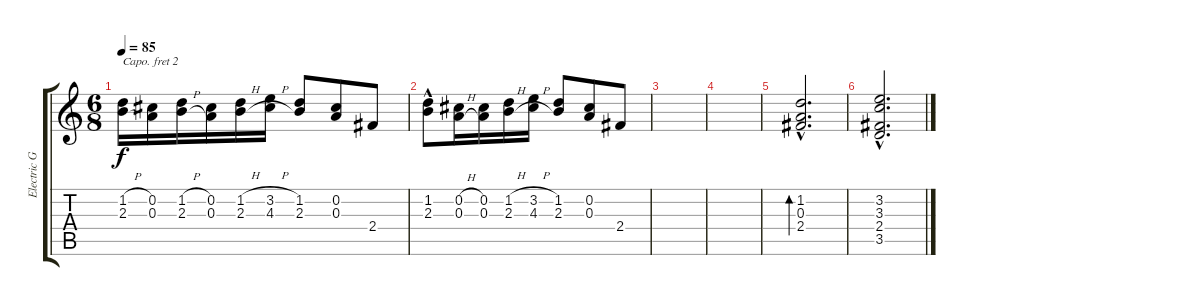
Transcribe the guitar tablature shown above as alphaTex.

\track ("Electric Guitar 1 (Johnny Marr)" "Electric G") {instrument electricguitarjazz}
\staff {score tabs}
\capo 2
\tuning (E4 B3 G3 D3 A2 E2) {hide}
\ts (6 8)
\tempo 85
\clef g2
\ks c
(1.2{h} 2.3{h}).16{dy f} (0.2 0.3).16 (1.2{h} 2.3{h}).16 (0.2 0.3).16 (1.2{h} 2.3{h}).16 (3.2{h} 4.3{h}).16 (1.2 2.3).8 (0.2 0.3).8 2.4.8 |
(1.2{hac} 2.3{hac}).8 (0.2{h} 0.3{h}).16 (0.2 0.3).16 (1.2{h} 2.3{h}).16 (3.2{h} 4.3{h}).16 (1.2 2.3).8 (0.2 0.3).8 2.4.8 |
|
|
(1.2{hac} 0.3{hac} 2.4{hac}).2{d bd 240} |
(3.2{hac} 3.3{hac} 2.4{hac} 3.5{hac}).2{d}
